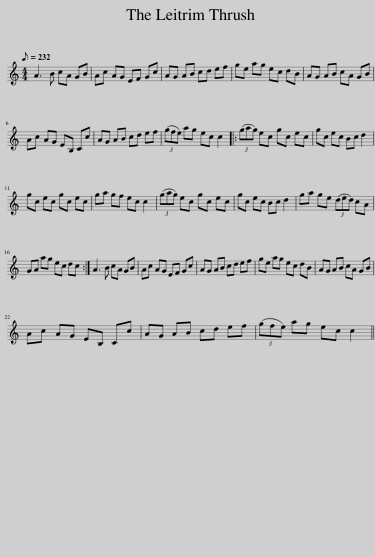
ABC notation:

X:1
L:1/8
Q:1/8=232
M:4/4
I:linebreak $
K:C
V:1 treble
V:1
 A3 B cA GB | Ac AG EF Gc | AG AB cd ef | ge ag ec dB | AG AB cA GB |$ %5
 Ac AG EB, Cc | AG AB cd ef | (3(gfe) ag ec c2 |: (3(gag) ec gc ec | gc ec Bc d2 |$ %10
 gc ec gc ec | ga gf ec c2 | (3(gag) ec gc ec | gc ec Bc d2 | ga ge (3(ded) cA |$ %15
 GA ag ec dc :| A3 B cA GB | Ac AG EF Gc | AG AB cd ef | ge ag ec dB | %20
 AG AB cA GB |$ Ac AG EB, Cc | AG AB cd ef | (3(gfe) ag ec c2 || %24
